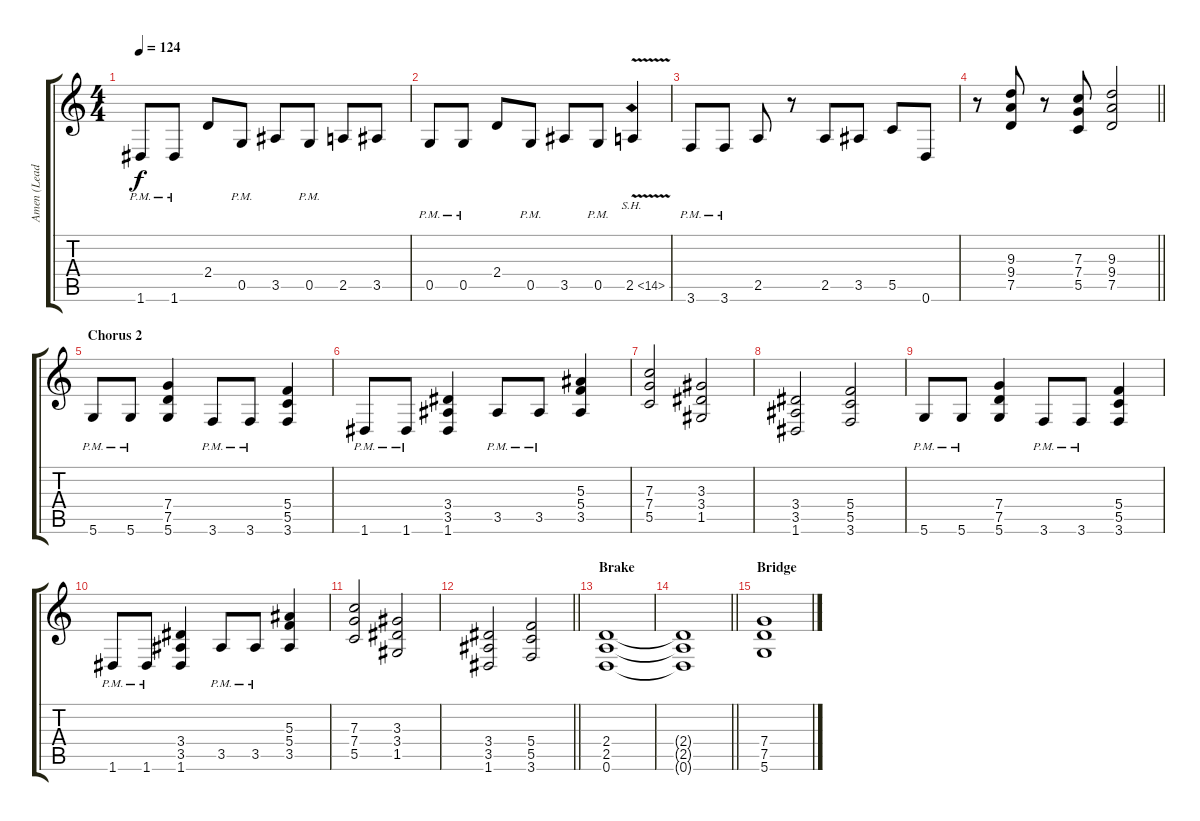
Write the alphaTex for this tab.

\track ("Amen (Lead)" "Amen (Lead") {instrument distortionguitar}
\staff {score tabs}
\tuning (D4 A3 F3 C3 G2 D2) {hide}
\ts (4 4)
\tempo 124
\clef g2
\ks c
1.6{pm}.8{dy f} 1.6{pm}.8 2.4.8 0.5{pm}.8 3.5.8 0.5{pm}.8 2.5.8 3.5.8 |
0.5{pm}.8 0.5{pm}.8 2.4.8 0.5{pm}.8 3.5.8 0.5{pm}.8 2.5{sh 12 v}.4 |
3.6{pm}.8 3.6{pm}.8 2.5.8 r.8 2.5.8 3.5.8 5.5.8 0.6.8 |
\barLineRight lightlight
r.8 (9.3 9.4 7.5).8 r.8 (7.3 7.4 5.5).8 (9.3 9.4 7.5).2 |
\section ("" "Chorus 2")
5.6{pm}.8 5.6{pm}.8 (7.4 7.5 5.6).4 3.6{pm}.8 3.6{pm}.8 (5.4 5.5 3.6).4 |
1.6{pm}.8 1.6{pm}.8 (3.4 3.5 1.6).4 3.5{pm}.8 3.5{pm}.8 (5.3 5.4 3.5).4 |
(7.3 7.4 5.5).2 (3.3 3.4 1.5).2 |
(3.4 3.5 1.6).2 (5.4 5.5 3.6).2 |
5.6{pm}.8 5.6{pm}.8 (7.4 7.5 5.6).4 3.6{pm}.8 3.6{pm}.8 (5.4 5.5 3.6).4 |
1.6{pm}.8 1.6{pm}.8 (3.4 3.5 1.6).4 3.5{pm}.8 3.5{pm}.8 (5.3 5.4 3.5).4 |
(7.3 7.4 5.5).2 (3.3 3.4 1.5).2 |
\barLineRight lightlight
(3.4 3.5 1.6).2 (5.4 5.5 3.6).2 |
\section ("" "Brake")
(2.4 2.5 0.6).1 |
\barLineRight lightlight
(2.4{t} 2.5{t} 0.6{t}).1 |
\section ("" "Bridge")
(7.4 7.5 5.6).1{volume 4}
